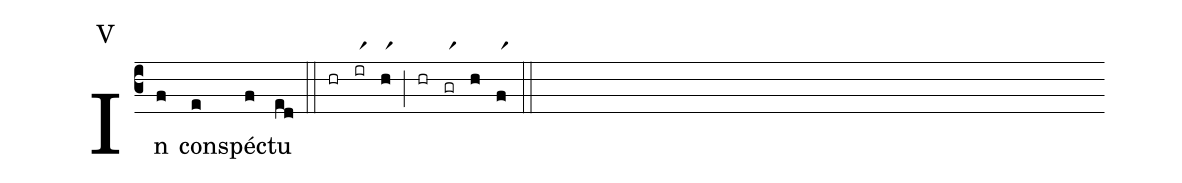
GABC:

annotation: V;
%%
(c3) In(f) con(e)spé(f)ctu(ed) (::) (hr)(irr1)(hr1)(;)(hr)(grr1)(h)(fr1)(::)
